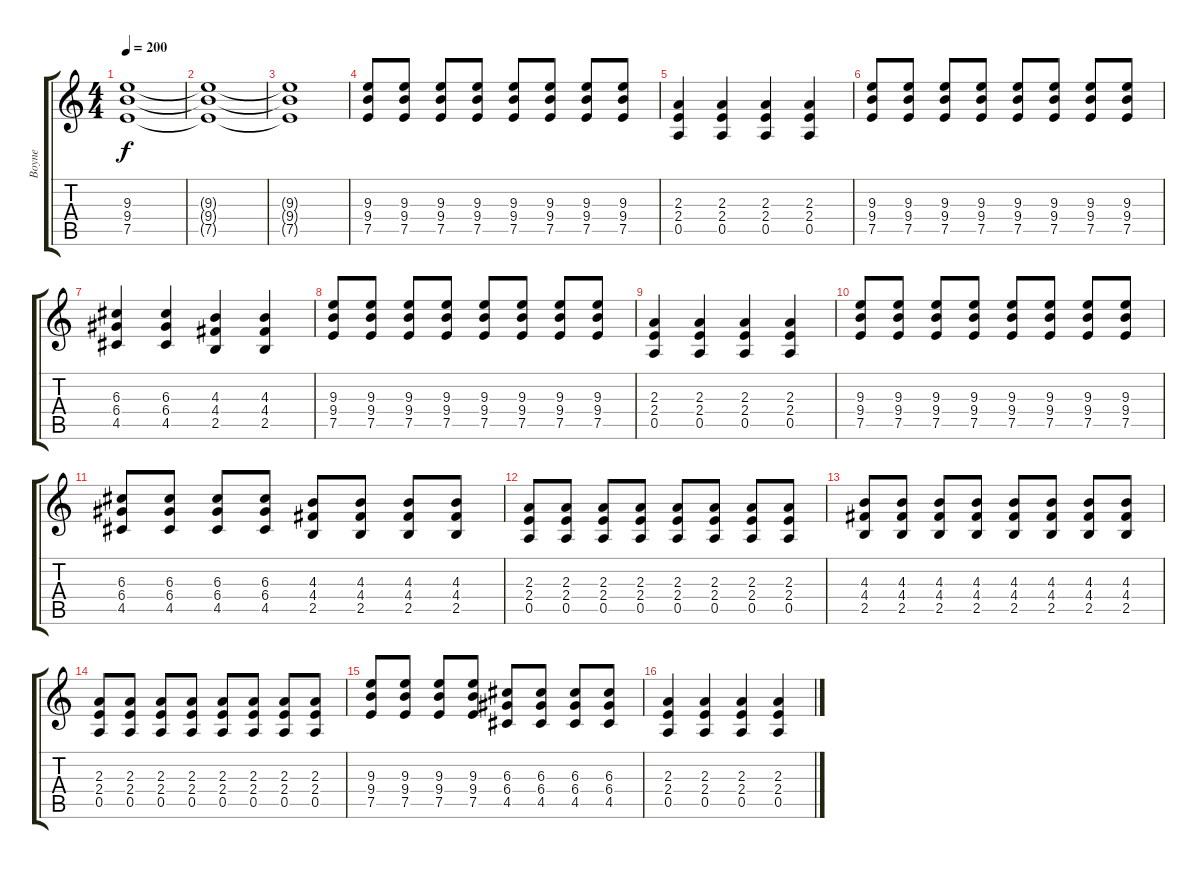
\track ("Boyne" "Boyne") {instrument overdrivenguitar}
\staff {score tabs}
\tuning (E4 B3 G3 D3 A2 E2) {hide}
\ts (4 4)
\tempo 200
\clef g2
\ks c
(9.3 9.4 7.5).1{dy f instrument overdrivenguitar} |
(9.3{t} 9.4{t} 7.5{t}).1 |
(9.3{t} 9.4{t} 7.5{t}).1 |
(9.3 9.4 7.5).8 (9.3 9.4 7.5).8 (9.3 9.4 7.5).8 (9.3 9.4 7.5).8 (9.3 9.4 7.5).8 (9.3 9.4 7.5).8 (9.3 9.4 7.5).8 (9.3 9.4 7.5).8 |
(2.3 2.4 0.5).4 (2.3 2.4 0.5).4 (2.3 2.4 0.5).4 (2.3 2.4 0.5).4 |
(9.3 9.4 7.5).8 (9.3 9.4 7.5).8 (9.3 9.4 7.5).8 (9.3 9.4 7.5).8 (9.3 9.4 7.5).8 (9.3 9.4 7.5).8 (9.3 9.4 7.5).8 (9.3 9.4 7.5).8 |
(6.3 6.4 4.5).4 (6.3 6.4 4.5).4 (4.3 4.4 2.5).4 (4.3 4.4 2.5).4 |
(9.3 9.4 7.5).8 (9.3 9.4 7.5).8 (9.3 9.4 7.5).8 (9.3 9.4 7.5).8 (9.3 9.4 7.5).8 (9.3 9.4 7.5).8 (9.3 9.4 7.5).8 (9.3 9.4 7.5).8 |
(2.3 2.4 0.5).4 (2.3 2.4 0.5).4 (2.3 2.4 0.5).4 (2.3 2.4 0.5).4 |
(9.3 9.4 7.5).8 (9.3 9.4 7.5).8 (9.3 9.4 7.5).8 (9.3 9.4 7.5).8 (9.3 9.4 7.5).8 (9.3 9.4 7.5).8 (9.3 9.4 7.5).8 (9.3 9.4 7.5).8 |
(6.3 6.4 4.5).8 (6.3 6.4 4.5).8 (6.3 6.4 4.5).8 (6.3 6.4 4.5).8 (4.3 4.4 2.5).8 (4.3 4.4 2.5).8 (4.3 4.4 2.5).8 (4.3 4.4 2.5).8 |
(2.3 2.4 0.5).8 (2.3 2.4 0.5).8 (2.3 2.4 0.5).8 (2.3 2.4 0.5).8 (2.3 2.4 0.5).8 (2.3 2.4 0.5).8 (2.3 2.4 0.5).8 (2.3 2.4 0.5).8 |
(4.3 4.4 2.5).8 (4.3 4.4 2.5).8 (4.3 4.4 2.5).8 (4.3 4.4 2.5).8 (4.3 4.4 2.5).8 (4.3 4.4 2.5).8 (4.3 4.4 2.5).8 (4.3 4.4 2.5).8 |
(2.3 2.4 0.5).8 (2.3 2.4 0.5).8 (2.3 2.4 0.5).8 (2.3 2.4 0.5).8 (2.3 2.4 0.5).8 (2.3 2.4 0.5).8 (2.3 2.4 0.5).8 (2.3 2.4 0.5).8 |
(9.3 9.4 7.5).8 (9.3 9.4 7.5).8 (9.3 9.4 7.5).8 (9.3 9.4 7.5).8 (6.3 6.4 4.5).8 (6.3 6.4 4.5).8 (6.3 6.4 4.5).8 (6.3 6.4 4.5).8 |
(2.3 2.4 0.5).4 (2.3 2.4 0.5).4 (2.3 2.4 0.5).4 (2.3 2.4 0.5).4
